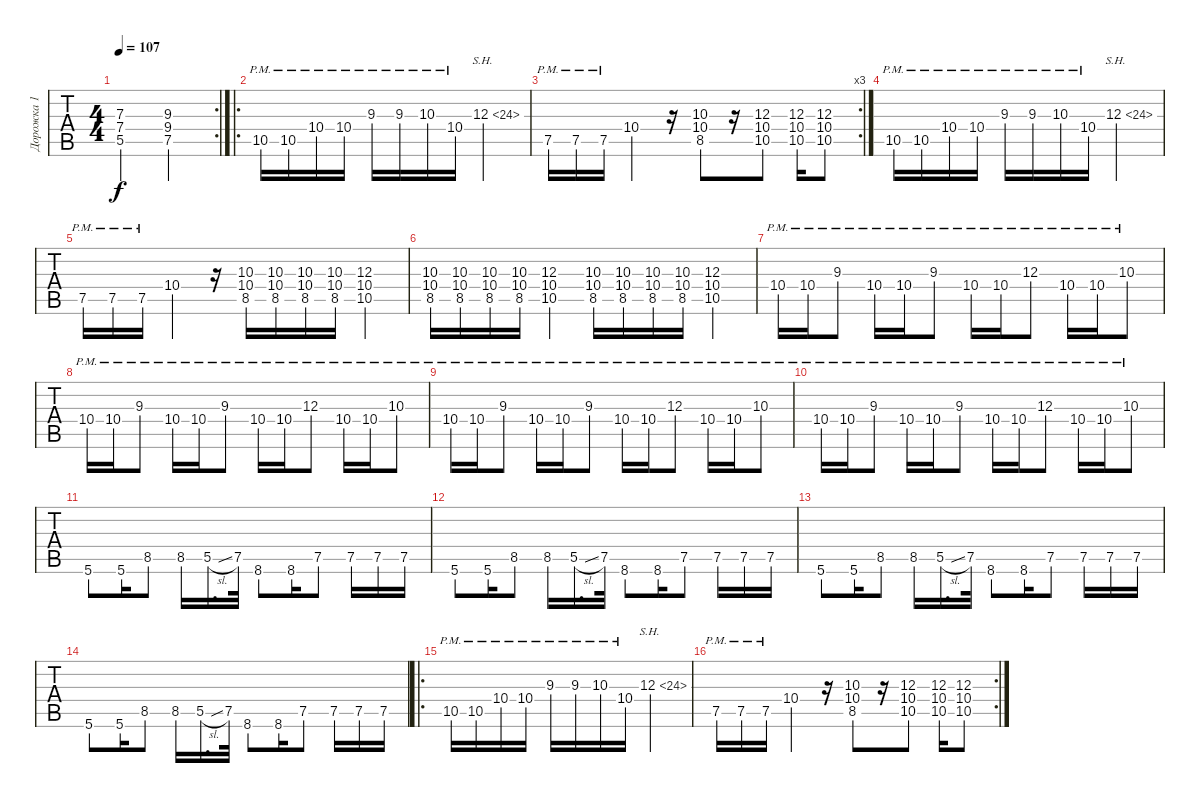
\track ("Дорожка 1" "Дорожка 1") {instrument overdrivenguitar}
\staff {tabs}
\tuning (E4 B3 G3 D3 A2 E2) {hide}
\rc 2
\ts (4 4)
\tempo 107
\clef g2
\ks c
(7.3 7.4 5.5).2{dy f} (9.3 9.4 7.5).2 |
\ro
10.5{pm}.16 10.5{pm}.16 10.4{pm}.16 10.4{pm}.16 9.3{pm}.16 9.3{pm}.16 10.3{pm}.16 10.4{pm}.16 12.3{sh 12}.2 |
\rc 3
7.5{pm}.16 7.5{pm}.16 7.5{pm}.16 10.4.4 r.16 (10.3 10.4 8.5).8 r.16 (12.3 10.4 10.5).8 (12.3 10.4 10.5).16 (12.3 10.4 10.5).8 |
10.5{pm}.16 10.5{pm}.16 10.4{pm}.16 10.4{pm}.16 9.3{pm}.16 9.3{pm}.16 10.3{pm}.16 10.4{pm}.16 12.3{sh 12}.2 |
7.5{pm}.16 7.5{pm}.16 7.5{pm}.16 10.4.4 r.16 (10.3 10.4 8.5).16 (10.3 10.4 8.5).16 (10.3 10.4 8.5).16 (10.3 10.4 8.5).16 (12.3 10.4 10.5).4 |
(10.3 10.4 8.5).16 (10.3 10.4 8.5).16 (10.3 10.4 8.5).16 (10.3 10.4 8.5).16 (12.3 10.4 10.5).4 (10.3 10.4 8.5).16 (10.3 10.4 8.5).16 (10.3 10.4 8.5).16 (10.3 10.4 8.5).16 (12.3 10.4 10.5).4 |
10.4{pm}.16 10.4{pm}.16 9.3{pm}.8 10.4{pm}.16 10.4{pm}.16 9.3{pm}.8 10.4{pm}.16 10.4{pm}.16 12.3{pm}.8 10.4{pm}.16 10.4{pm}.16 10.3{pm}.8 |
10.4{pm}.16 10.4{pm}.16 9.3{pm}.8 10.4{pm}.16 10.4{pm}.16 9.3{pm}.8 10.4{pm}.16 10.4{pm}.16 12.3{pm}.8 10.4{pm}.16 10.4{pm}.16 10.3{pm}.8 |
10.4{pm}.16 10.4{pm}.16 9.3{pm}.8 10.4{pm}.16 10.4{pm}.16 9.3{pm}.8 10.4{pm}.16 10.4{pm}.16 12.3{pm}.8 10.4{pm}.16 10.4{pm}.16 10.3{pm}.8 |
10.4{pm}.16 10.4{pm}.16 9.3{pm}.8 10.4{pm}.16 10.4{pm}.16 9.3{pm}.8 10.4{pm}.16 10.4{pm}.16 12.3{pm}.8 10.4{pm}.16 10.4{pm}.16 10.3{pm}.8 |
5.6.8 5.6.16 8.5.8 8.5.16 5.5{sl}.16{d} 7.5.32 8.6.8 8.6.16 7.5.8 7.5.16 7.5.16 7.5.16 |
5.6.8 5.6.16 8.5.8 8.5.16 5.5{sl}.16{d} 7.5.32 8.6.8 8.6.16 7.5.8 7.5.16 7.5.16 7.5.16 |
5.6.8 5.6.16 8.5.8 8.5.16 5.5{sl}.16{d} 7.5.32 8.6.8 8.6.16 7.5.8 7.5.16 7.5.16 7.5.16 |
5.6.8 5.6.16 8.5.8 8.5.16 5.5{sl}.16{d} 7.5.32 8.6.8 8.6.16 7.5.8 7.5.16 7.5.16 7.5.16 |
\ro
10.5{pm}.16 10.5{pm}.16 10.4{pm}.16 10.4{pm}.16 9.3{pm}.16 9.3{pm}.16 10.3{pm}.16 10.4{pm}.16 12.3{sh 12}.2 |
\rc 2
7.5{pm}.16 7.5{pm}.16 7.5{pm}.16 10.4.4 r.16 (10.3 10.4 8.5).8 r.16 (12.3 10.4 10.5).8 (12.3 10.4 10.5).16 (12.3 10.4 10.5).8
